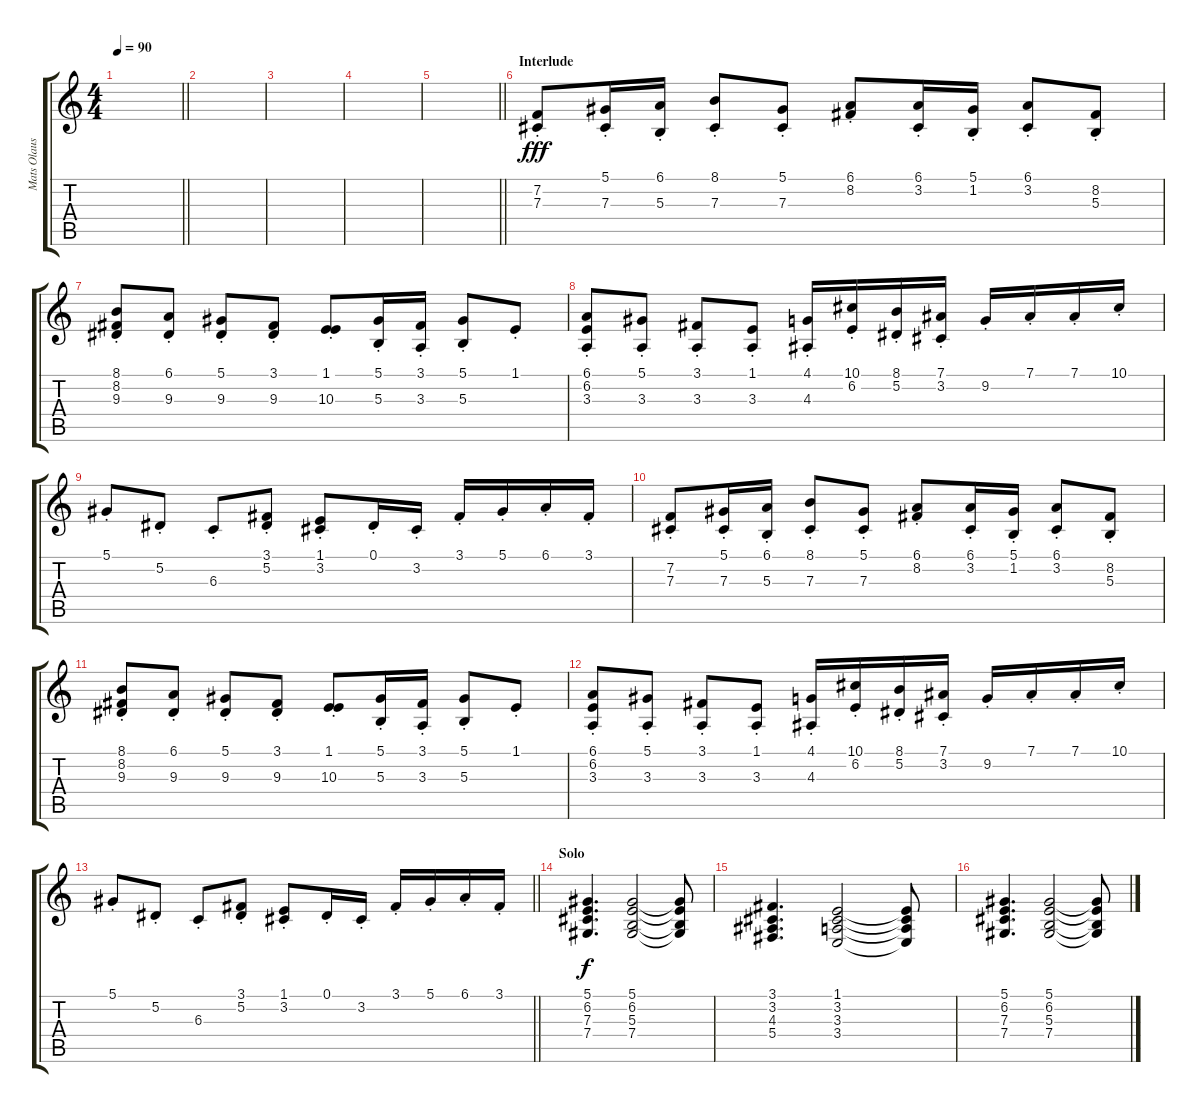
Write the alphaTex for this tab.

\track ("Mats Olausson" "Mats Olaus") {instrument synthstrings1}
\staff {score tabs}
\tuning (Eb4 Bb3 Gb3 Db3 Ab2 Eb2) {hide}
\ts (4 4)
\tempo 90
\clef g2
\barLineRight lightlight
\ks c
|
|
|
|
\barLineRight lightlight
|
\section ("" "Interlude")
(7.2{st} 7.3{st}).8{dy fff} (5.1{st} 7.3{st}).16 (6.1{st} 5.3{st}).16 (8.1{st} 7.3{st}).8 (5.1{st} 7.3{st}).8 (6.1{st} 8.2{st}).8 (6.1{st} 3.2{st}).16 (5.1{st} 1.2{st}).16 (6.1{st} 3.2{st}).8 (8.2{st} 5.3{st}).8 |
(8.1{st} 8.2{st} 9.3{st}).8 (6.1{st} 9.3{st}).8 (5.1{st} 9.3{st}).8 (3.1{st} 9.3{st}).8 (1.1{st} 10.3{st}).8 (5.1{st} 5.3{st}).16 (3.1{st} 3.3{st}).16 (5.1{st} 5.3{st}).8 1.1{st}.8 |
(6.1{st} 6.2{st} 3.3{st}).8 (5.1{st} 3.3{st}).8 (3.1{st} 3.3{st}).8 (1.1{st} 3.3{st}).8 (4.1{st} 4.3{st}).16 (10.1{st} 6.2{st}).16 (8.1{st} 5.2{st}).16 (7.1{st} 3.2{st}).16 9.2{st}.16 7.1{st}.16 7.1{st}.16 10.1{st}.16 |
5.1{st}.8 5.2{st}.8 6.3{st}.8 (3.1{st} 5.2{st}).8 (1.1{st} 3.2{st}).8 0.1{st}.16 3.2{st}.16 3.1{st}.16 5.1{st}.16 6.1{st}.16 3.1{st}.16 |
(7.2{st} 7.3{st}).8 (5.1{st} 7.3{st}).16 (6.1{st} 5.3{st}).16 (8.1{st} 7.3{st}).8 (5.1{st} 7.3{st}).8 (6.1{st} 8.2{st}).8 (6.1{st} 3.2{st}).16 (5.1{st} 1.2{st}).16 (6.1{st} 3.2{st}).8 (8.2{st} 5.3{st}).8 |
(8.1{st} 8.2{st} 9.3{st}).8 (6.1{st} 9.3{st}).8 (5.1{st} 9.3{st}).8 (3.1{st} 9.3{st}).8 (1.1{st} 10.3{st}).8 (5.1{st} 5.3{st}).16 (3.1{st} 3.3{st}).16 (5.1{st} 5.3{st}).8 1.1{st}.8 |
(6.1{st} 6.2{st} 3.3{st}).8 (5.1{st} 3.3{st}).8 (3.1{st} 3.3{st}).8 (1.1{st} 3.3{st}).8 (4.1{st} 4.3{st}).16 (10.1{st} 6.2{st}).16 (8.1{st} 5.2{st}).16 (7.1{st} 3.2{st}).16 9.2{st}.16 7.1{st}.16 7.1{st}.16 10.1{st}.16 |
\barLineRight lightlight
5.1{st}.8 5.2{st}.8 6.3{st}.8 (3.1{st} 5.2{st}).8 (1.1{st} 3.2{st}).8 0.1{st}.16 3.2{st}.16 3.1{st}.16 5.1{st}.16 6.1{st}.16 3.1{st}.16 |
\section ("" "Solo")
(5.1 6.2 7.3 7.4).4{d dy f} (5.1 6.2 5.3 7.4).2 (5.1{t} 6.2{t} 5.3{t} 7.4{t}).8 |
(3.1 3.2 4.3 5.4).4{d} (1.1 3.2 3.3 3.4).2 (1.1{t} 3.2{t} 3.3{t} 3.4{t}).8 |
(5.1 6.2 7.3 7.4).4{d} (5.1 6.2 5.3 7.4).2 (5.1{t} 6.2{t} 5.3{t} 7.4{t}).8
